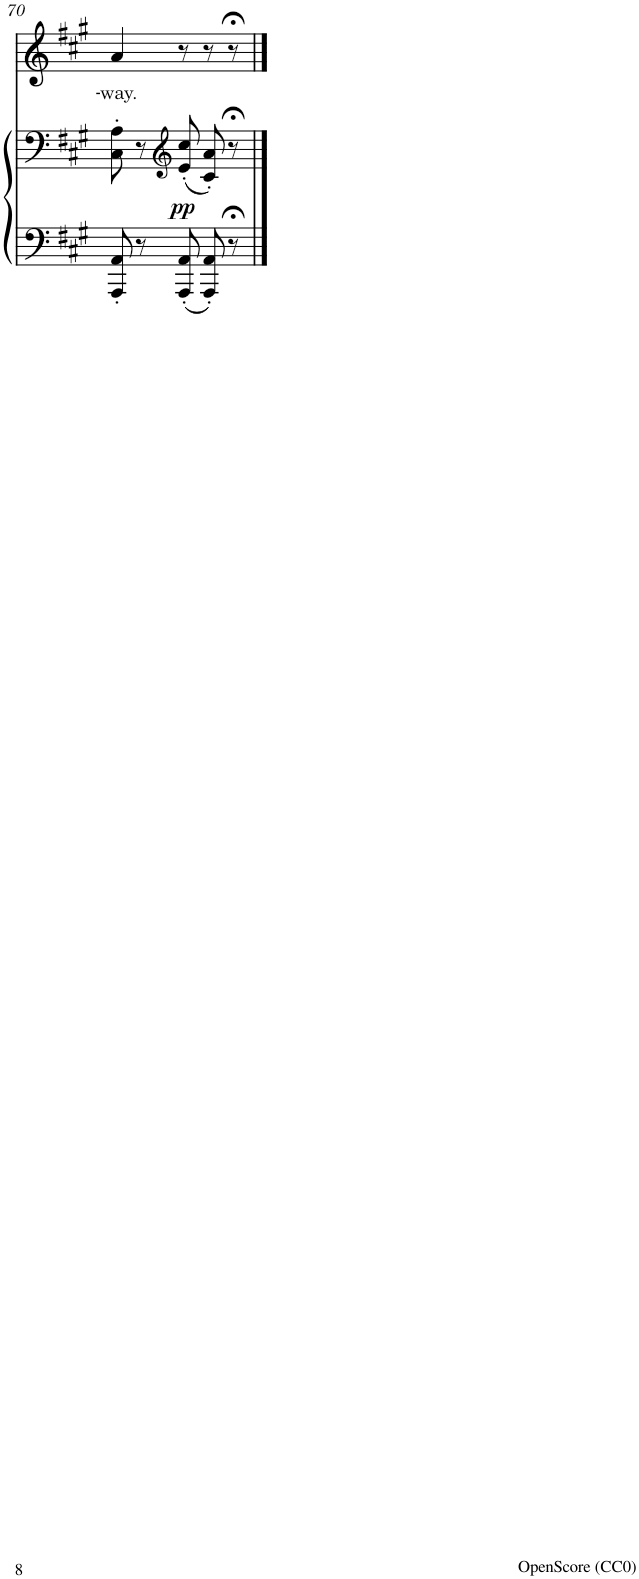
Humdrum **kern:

**kern	**kern	**dynam	**kern	**text
*part2	*part2	*part2	*part1	*part1
*staff3	*staff2	*staff2/3	*staff1	*staff1
*I"Piano	*	*	*I"Voice	*
*I'Pno	*	*	*	*
!!LO:PB:g=z
*clefF4	*clefF4	*	*clefG2	*
*k[f#c#g#]	*k[f#c#g#]	*	*k[f#c#g#]	*
*M6/8	*M6/8	*	*M6/8	*
=70	=70	=70	=70	=70
!	!	!	!	!LO:LY:b
8AAA/' 8AA/'	8C#\' 8A\'	.	4a/	-way.
8r	8r	.	.	.
*	*clefG2	*	*	*
!	!	!LO:DY:b	!	!
8AAA/' 8AA/'	(8e/' 8cc#/'	pp	8r	.
8AAA/' 8AA/'	8c#/' 8a/')	.	8r	.
8r;<	8r;<	.	8r;<	.
==	==	==	==	==
*-	*-	*-	*-	*-
